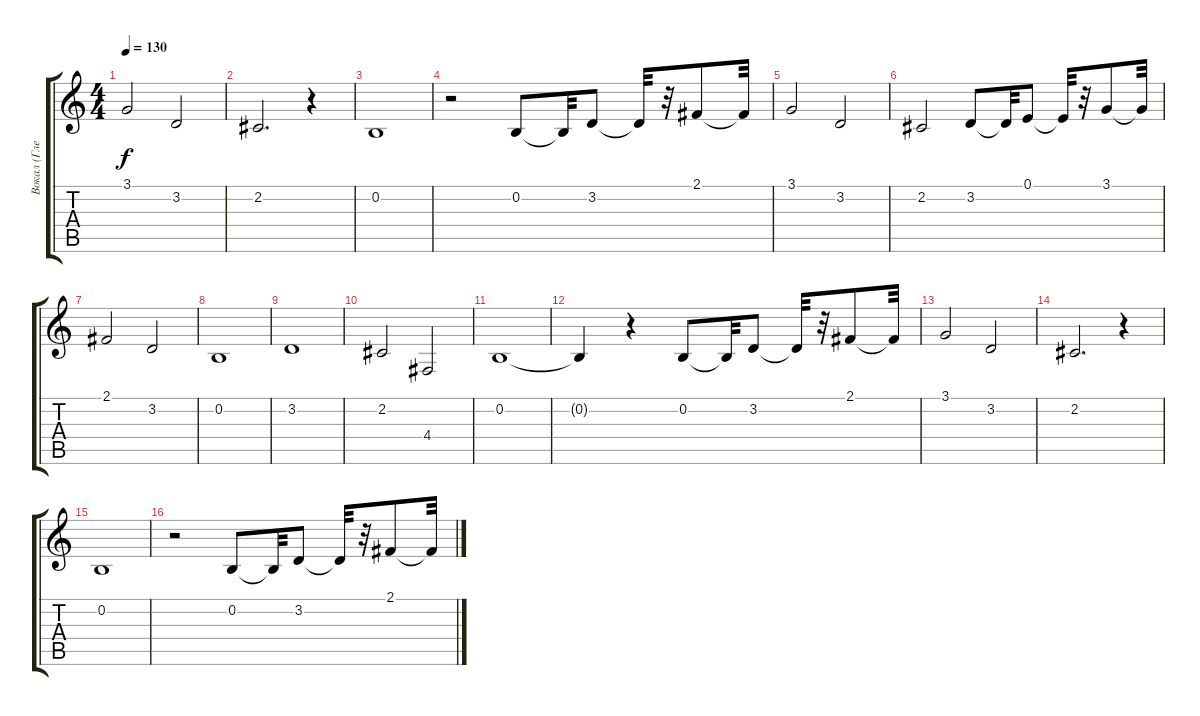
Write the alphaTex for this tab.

\track ("Вокал (Глеб)" "Вокал (Гле") {instrument clarinet}
\staff {score tabs}
\tuning (E4 B3 G3 D3 A2 E2) {hide}
\ts (4 4)
\tempo 130
\clef g2
\ks c
3.1.2{dy f} 3.2.2 |
2.2.2{d} r.4 |
0.2.1 |
r.2 0.2.8 0.2{t}.32 3.2.8 3.2{t}.32 r.32 2.1.8 2.1{t}.32 |
3.1.2 3.2.2 |
2.2.2 3.2.8 3.2{t}.32 0.1.8 0.1{t}.32 r.32 3.1.8 3.1{t}.32 |
2.1.2 3.2.2 |
0.2.1 |
3.2.1 |
2.2.2 4.4.2 |
0.2.1 |
0.2{t}.4 r.4 0.2.8 0.2{t}.32 3.2.8 3.2{t}.32 r.32 2.1.8 2.1{t}.32 |
3.1.2 3.2.2 |
2.2.2{d} r.4 |
0.2.1 |
r.2 0.2.8 0.2{t}.32 3.2.8 3.2{t}.32 r.32 2.1.8 2.1{t}.32
